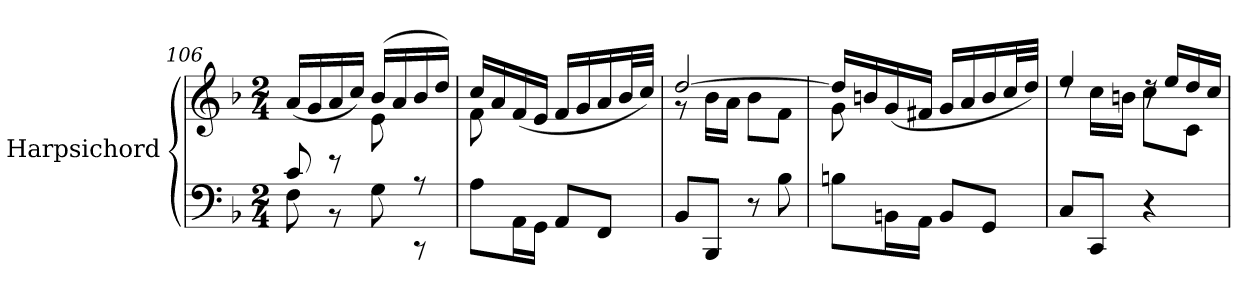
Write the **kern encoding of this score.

**kern	**kern
*part1	*part1
*staff2	*staff1
*I"Harpsichord	*
*I'Hch.	*
*clefF4	*clefG2
*k[b-]	*k[b-]
*M2/4	*M2/4
=106	=106
*^	*^
8c/	8F\	(>16a/LL	4ryy
.	.	16g/	.
8r	8r	16a/	.
.	.	16cc/JJ)	.
8ryy	8G\	(>16b-/LL	8e\
.	.	16a/	.
8rCC	8rA	16b-/	8ryy
.	.	16dd/JJ)	.
*v	*v	*	*
=107	=107	=107
8A\L	16cc/LL	8f\
.	16a/	.
16AA\L	(16f/	8ryy
16GG\JJ	16e/JJ	.
8AA/L	16f/LL	4ryy
.	16g/	.
8FF/J	16a/	.
.	32b-/L	.
.	32cc/JJJ)	.
!!LO:PB:g=z	!!
=108	=108	=108
8BB-/L	[2dd/	8r
8BBB-/J	.	16b-\LL
.	.	16a\JJ
8r	.	8b-\L
8B-\	.	8f\J
=109	=109	=109
8Bn\L	16dd/LL]	8g\
.	16bn/	.
16BBn\L	(16g/	8ryy
16AA\JJ	16f#X/JJ	.
8BB/L	16g/LL	4ryy
.	16a/	.
8GG/J	16b/	.
.	32cc/L	.
.	32dd/JJJ)	.
=110	=110	=110
8C/L	4ee/	8rdd
8CC/J	.	16cc\LL
.	.	16bn\JJ
4r	16rdd	8cc\L
.	16ee/LL	.
.	16dd/	8c\J
.	16cc/JJ	.
*	*v	*v
=	=
*-	*-
